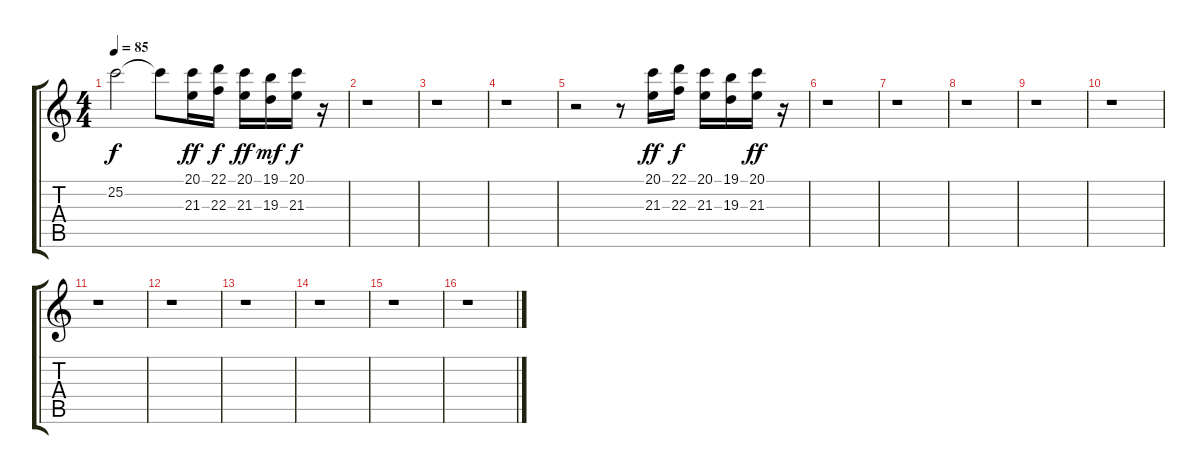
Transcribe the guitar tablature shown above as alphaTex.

\track "" {instrument lead1square}
\staff {score tabs}
\tuning (E4 B3 G3 D3 A2 E2) {hide}
\ts (4 4)
\tempo 85
\clef g2
\ks c
25.2.2{dy f} 25.2{t}.8 (20.1 21.3).16{dy ff} (22.1 22.3).16{dy f} (20.1 21.3).16{dy ff} (19.1 19.3).16{dy mf} (20.1 21.3).16{dy f} r.16 |
r.1 |
r.1 |
r.1 |
r.2 r.8 (20.1 21.3).16{dy ff} (22.1 22.3).16{dy f} (20.1 21.3).16 (19.1 19.3).16 (20.1 21.3).16{dy ff} r.16 |
r.1 |
r.1 |
r.1 |
r.1 |
r.1 |
r.1 |
r.1 |
r.1 |
r.1 |
r.1 |
r.1
